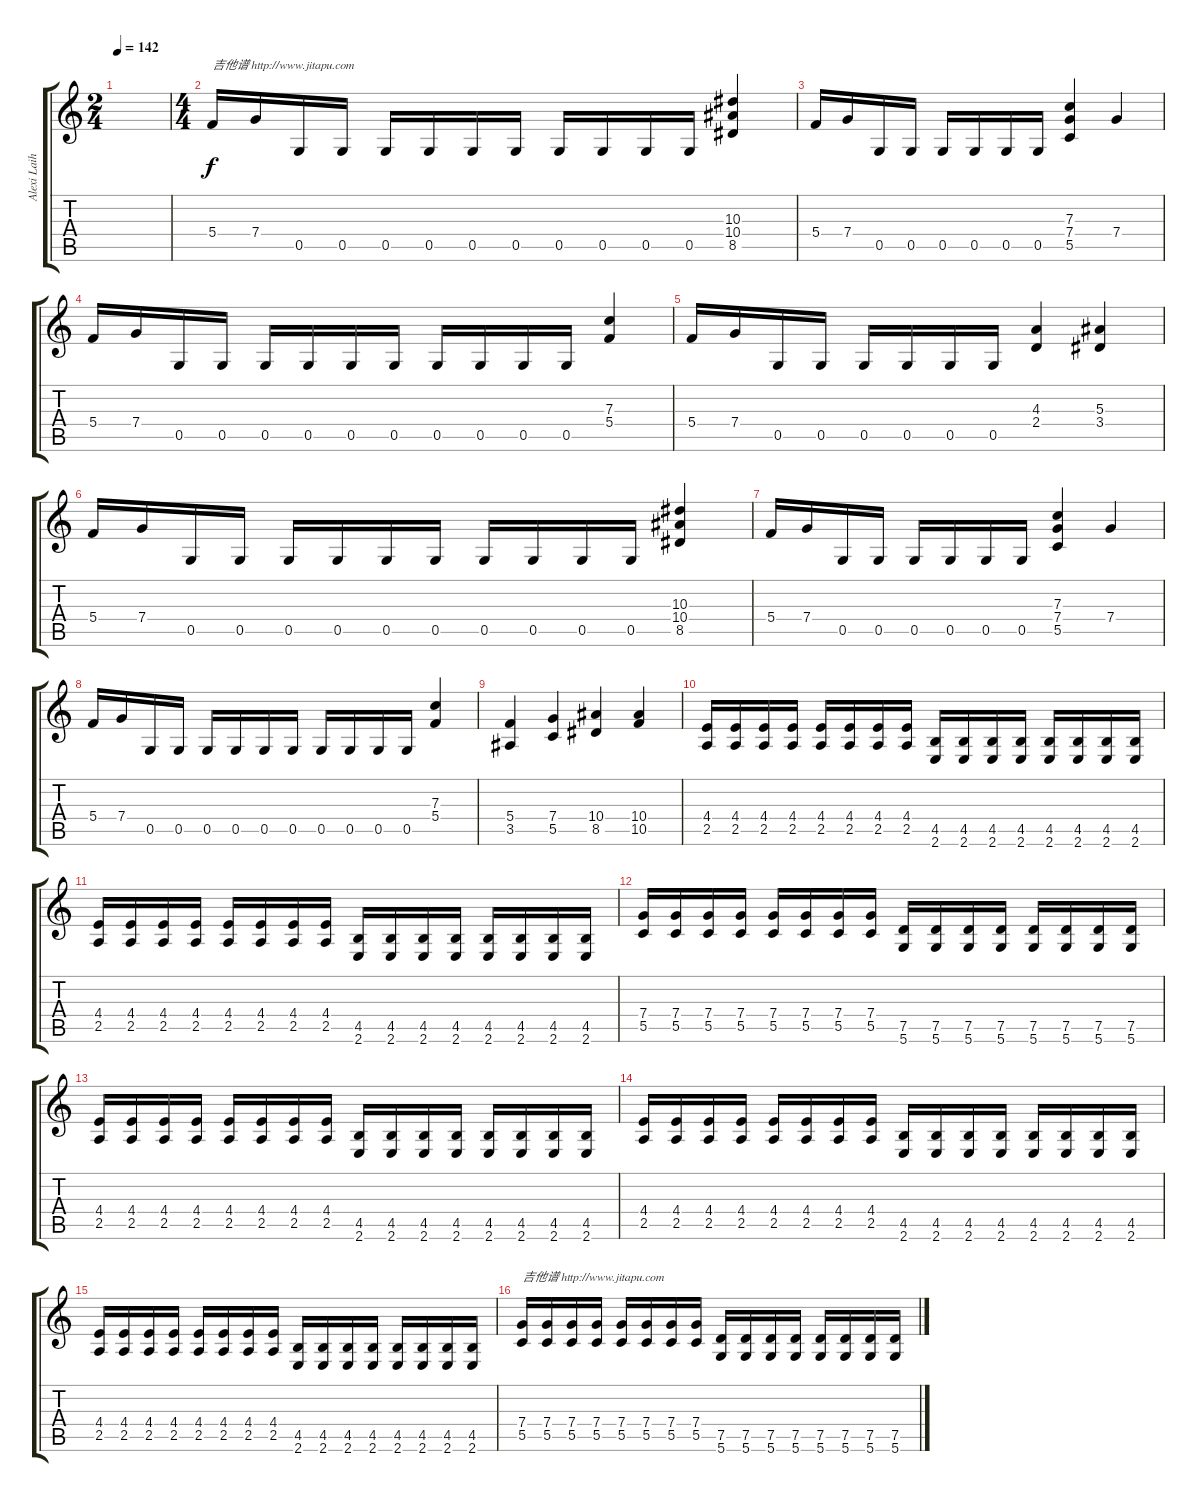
\track ("Alexi Laiho" "Alexi Laih") {instrument overdrivenguitar}
\staff {score tabs}
\tuning (D4 A3 F3 C3 G2 D2) {hide}
\ts (2 4)
\tempo 142
\clef g2
\ks c
|
\ts (4 4)
5.4.16{txt "吉他谱 http://www.jitapu.com"} 7.4.16 0.5.16 0.5.16 0.5.16 0.5.16 0.5.16 0.5.16 0.5.16 0.5.16 0.5.16 0.5.16 (10.3 10.4 8.5).4 |
5.4.16 7.4.16 0.5.16 0.5.16 0.5.16 0.5.16 0.5.16 0.5.16 (7.3 7.4 5.5).4 7.4.4 |
5.4.16 7.4.16 0.5.16 0.5.16 0.5.16 0.5.16 0.5.16 0.5.16 0.5.16 0.5.16 0.5.16 0.5.16 (7.3 5.4).4 |
5.4.16 7.4.16 0.5.16 0.5.16 0.5.16 0.5.16 0.5.16 0.5.16 (4.3 2.4).4 (5.3 3.4).4 |
5.4.16 7.4.16 0.5.16 0.5.16 0.5.16 0.5.16 0.5.16 0.5.16 0.5.16 0.5.16 0.5.16 0.5.16 (10.3 10.4 8.5).4 |
5.4.16 7.4.16 0.5.16 0.5.16 0.5.16 0.5.16 0.5.16 0.5.16 (7.3 7.4 5.5).4 7.4.4 |
5.4.16 7.4.16 0.5.16 0.5.16 0.5.16 0.5.16 0.5.16 0.5.16 0.5.16 0.5.16 0.5.16 0.5.16 (7.3 5.4).4 |
(5.4 3.5).4 (7.4 5.5).4 (10.4 8.5).4 (10.4 10.5).4 |
(4.4 2.5).16 (4.4 2.5).16 (4.4 2.5).16 (4.4 2.5).16 (4.4 2.5).16 (4.4 2.5).16 (4.4 2.5).16 (4.4 2.5).16 (4.5 2.6).16 (4.5 2.6).16 (4.5 2.6).16 (4.5 2.6).16 (4.5 2.6).16 (4.5 2.6).16 (4.5 2.6).16 (4.5 2.6).16 |
(4.4 2.5).16 (4.4 2.5).16 (4.4 2.5).16 (4.4 2.5).16 (4.4 2.5).16 (4.4 2.5).16 (4.4 2.5).16 (4.4 2.5).16 (4.5 2.6).16 (4.5 2.6).16 (4.5 2.6).16 (4.5 2.6).16 (4.5 2.6).16 (4.5 2.6).16 (4.5 2.6).16 (4.5 2.6).16 |
(7.4 5.5).16 (7.4 5.5).16 (7.4 5.5).16 (7.4 5.5).16 (7.4 5.5).16 (7.4 5.5).16 (7.4 5.5).16 (7.4 5.5).16 (7.5 5.6).16 (7.5 5.6).16 (7.5 5.6).16 (7.5 5.6).16 (7.5 5.6).16 (7.5 5.6).16 (7.5 5.6).16 (7.5 5.6).16 |
(4.4 2.5).16 (4.4 2.5).16 (4.4 2.5).16 (4.4 2.5).16 (4.4 2.5).16 (4.4 2.5).16 (4.4 2.5).16 (4.4 2.5).16 (4.5 2.6).16 (4.5 2.6).16 (4.5 2.6).16 (4.5 2.6).16 (4.5 2.6).16 (4.5 2.6).16 (4.5 2.6).16 (4.5 2.6).16 |
(4.4 2.5).16 (4.4 2.5).16 (4.4 2.5).16 (4.4 2.5).16 (4.4 2.5).16 (4.4 2.5).16 (4.4 2.5).16 (4.4 2.5).16 (4.5 2.6).16 (4.5 2.6).16 (4.5 2.6).16 (4.5 2.6).16 (4.5 2.6).16 (4.5 2.6).16 (4.5 2.6).16 (4.5 2.6).16 |
(4.4 2.5).16 (4.4 2.5).16 (4.4 2.5).16 (4.4 2.5).16 (4.4 2.5).16 (4.4 2.5).16 (4.4 2.5).16 (4.4 2.5).16 (4.5 2.6).16 (4.5 2.6).16 (4.5 2.6).16 (4.5 2.6).16 (4.5 2.6).16 (4.5 2.6).16 (4.5 2.6).16 (4.5 2.6).16 |
(7.4 5.5).16{txt "吉他谱 http://www.jitapu.com"} (7.4 5.5).16 (7.4 5.5).16 (7.4 5.5).16 (7.4 5.5).16 (7.4 5.5).16 (7.4 5.5).16 (7.4 5.5).16 (7.5 5.6).16 (7.5 5.6).16 (7.5 5.6).16 (7.5 5.6).16 (7.5 5.6).16 (7.5 5.6).16 (7.5 5.6).16 (7.5 5.6).16
